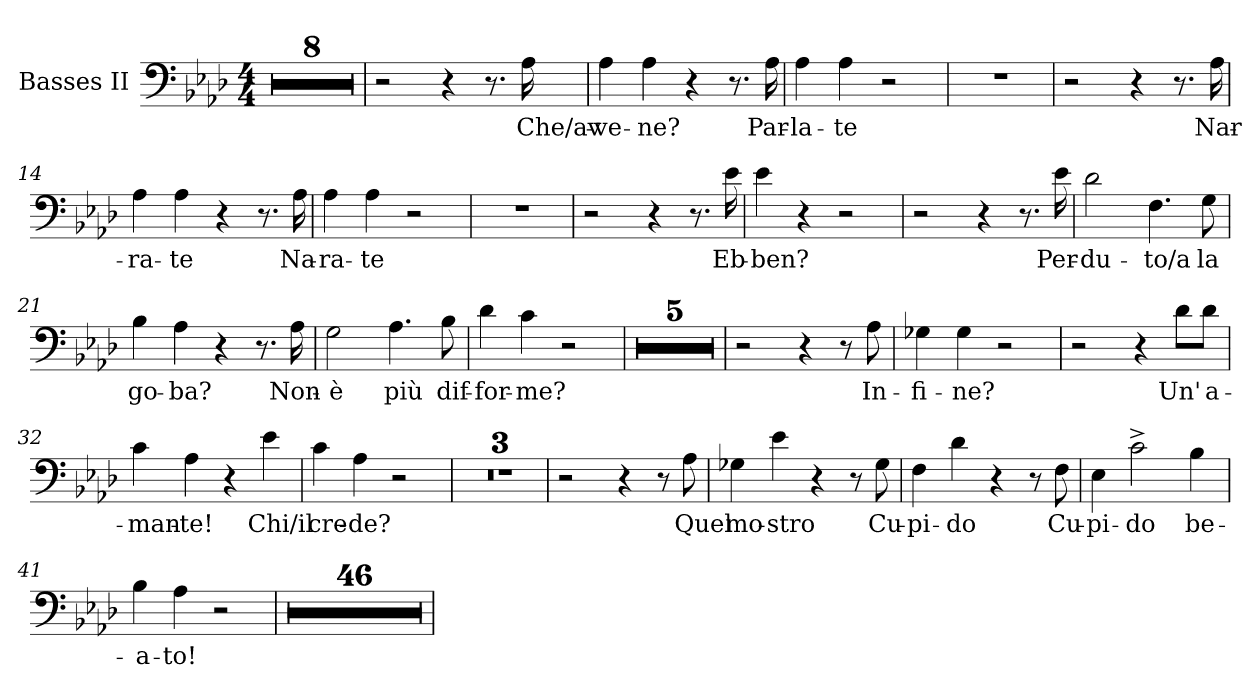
**kern	**text
*part1	*part1
*staff1	*staff1
*I"Basses II	*
*I'B. 2	*
*clefF4	*
*k[b-e-a-d-]	*
*A-:	*
*M4/4	*
=1	=1
1r	.
=2	=2
1r	.
=3	=3
1r	.
=4	=4
1r	.
=5	=5
1r	.
=6	=6
1r	.
!!LO:PB:g=z
=7	=7
1r	.
=8	=8
1r	.
=9	=9
2r	.
4r	.
8.r	.
16A-\	Che/av-
=10	=10
4A-\	-ve-
4A-\	-ne?
4r	.
8.r	.
16A-\	Par-
=11	=11
4A-\	-la-
4A-\	-te
2r	.
!!LO:PB:g=z
=12	=12
1r	.
=13	=13
2r	.
4r	.
8.r	.
16A-\	Nar-
=14	=14
4A-\	-ra-
4A-\	-te
4r	.
8.r	.
16A-\	Na-
=15	=15
4A-\	-ra-
4A-\	-te
2r	.
!!LO:PB:g=z
=16	=16
1r	.
=17	=17
2r	.
4r	.
8.r	.
16e-\	Eb-
=18	=18
4e-\	-ben?
4r	.
2r	.
=19	=19
2r	.
4r	.
8.r	.
16e-\	Per-
!!LO:PB:g=z
=20	=20
2d-\	-du-
4.F\	-to/a
8G\	la
=21	=21
4B-\	go-
4A-\	-ba?
4r	.
8.r	.
16A-\	Non-
=22	=22
2G\	-è
4.A-\	più
8B-\	dif-
=23	=23
4d-\	-for-
4c\	-me?
2r	.
!!LO:PB:g=z
=24	=24
1r	.
=25	=25
1r	.
=26	=26
1r	.
=27	=27
1r	.
=28	=28
1r	.
!!LO:PB:g=z
=29	=29
2r	.
4r	.
8r	.
8A-\	In-
=30	=30
4G-X\	-fi-
4G-\	-ne?
2r	.
=31	=31
2r	.
4r	.
8d-\L	Un'
8d-\J	a-
=32	=32
4c\	-man-
4A-\	-te!
4r	.
4e-\	Chi/il
!!LO:PB:g=z
=33	=33
4c\	cre-
4A-\	-de?
2r	.
=34	=34
1r	.
=35	=35
1r	.
=36	=36
1r	.
=37	=37
2r	.
4r	.
8r	.
8A-\	Quel
!!LO:PB:g=z
=38	=38
4G-X\	mo-
4e-\	-stro
4r	.
8r	.
8G-\	Cu-
=39	=39
4F\	-pi-
4d-\	-do
4r	.
8r	.
8F\	Cu-
=40	=40
4E-\	-pi-
2c^\	-do
4B-\	be-
=41	=41
4B-\	-a-
4A-\	-to!
2r	.
=42	=42
1r	.
=43	=43
1r	.
!!LO:PB:g=z
=44	=44
1r	.
=45	=45
1r	.
=46	=46
1r	.
=47	=47
1r	.
=48	=48
1r	.
=49	=49
1r	.
=50	=50
1r	.
!!LO:PB:g=z
=51	=51
1r	.
=52	=52
1r	.
=53	=53
1r	.
=54	=54
1r	.
=55	=55
1r	.
=56	=56
1r	.
=57	=57
1r	.
!!LO:PB:g=z
=58	=58
1r	.
=59	=59
1r	.
=60	=60
1r	.
=61	=61
1r	.
=62	=62
1r	.
!!LO:PB:g=z
=63	=63
1r	.
=64	=64
1r	.
=65	=65
1r	.
=66	=66
1r	.
=67	=67
1r	.
!!LO:PB:g=z
=68	=68
1r	.
=69	=69
1r	.
=70	=70
1r	.
=71	=71
1r	.
=72	=72
1r	.
=73	=73
1r	.
=74	=74
1r	.
!!LO:PB:g=z
=75	=75
1r	.
=76	=76
1r	.
=77	=77
1r	.
=78	=78
1r	.
=79	=79
1r	.
=80	=80
1r	.
=81	=81
1r	.
=82	=82
1r	.
!!LO:PB:g=z
=83	=83
1r	.
=84	=84
1r	.
=85	=85
1r	.
=86	=86
1r	.
=87	=87
1r	.
=	=
*-	*-
